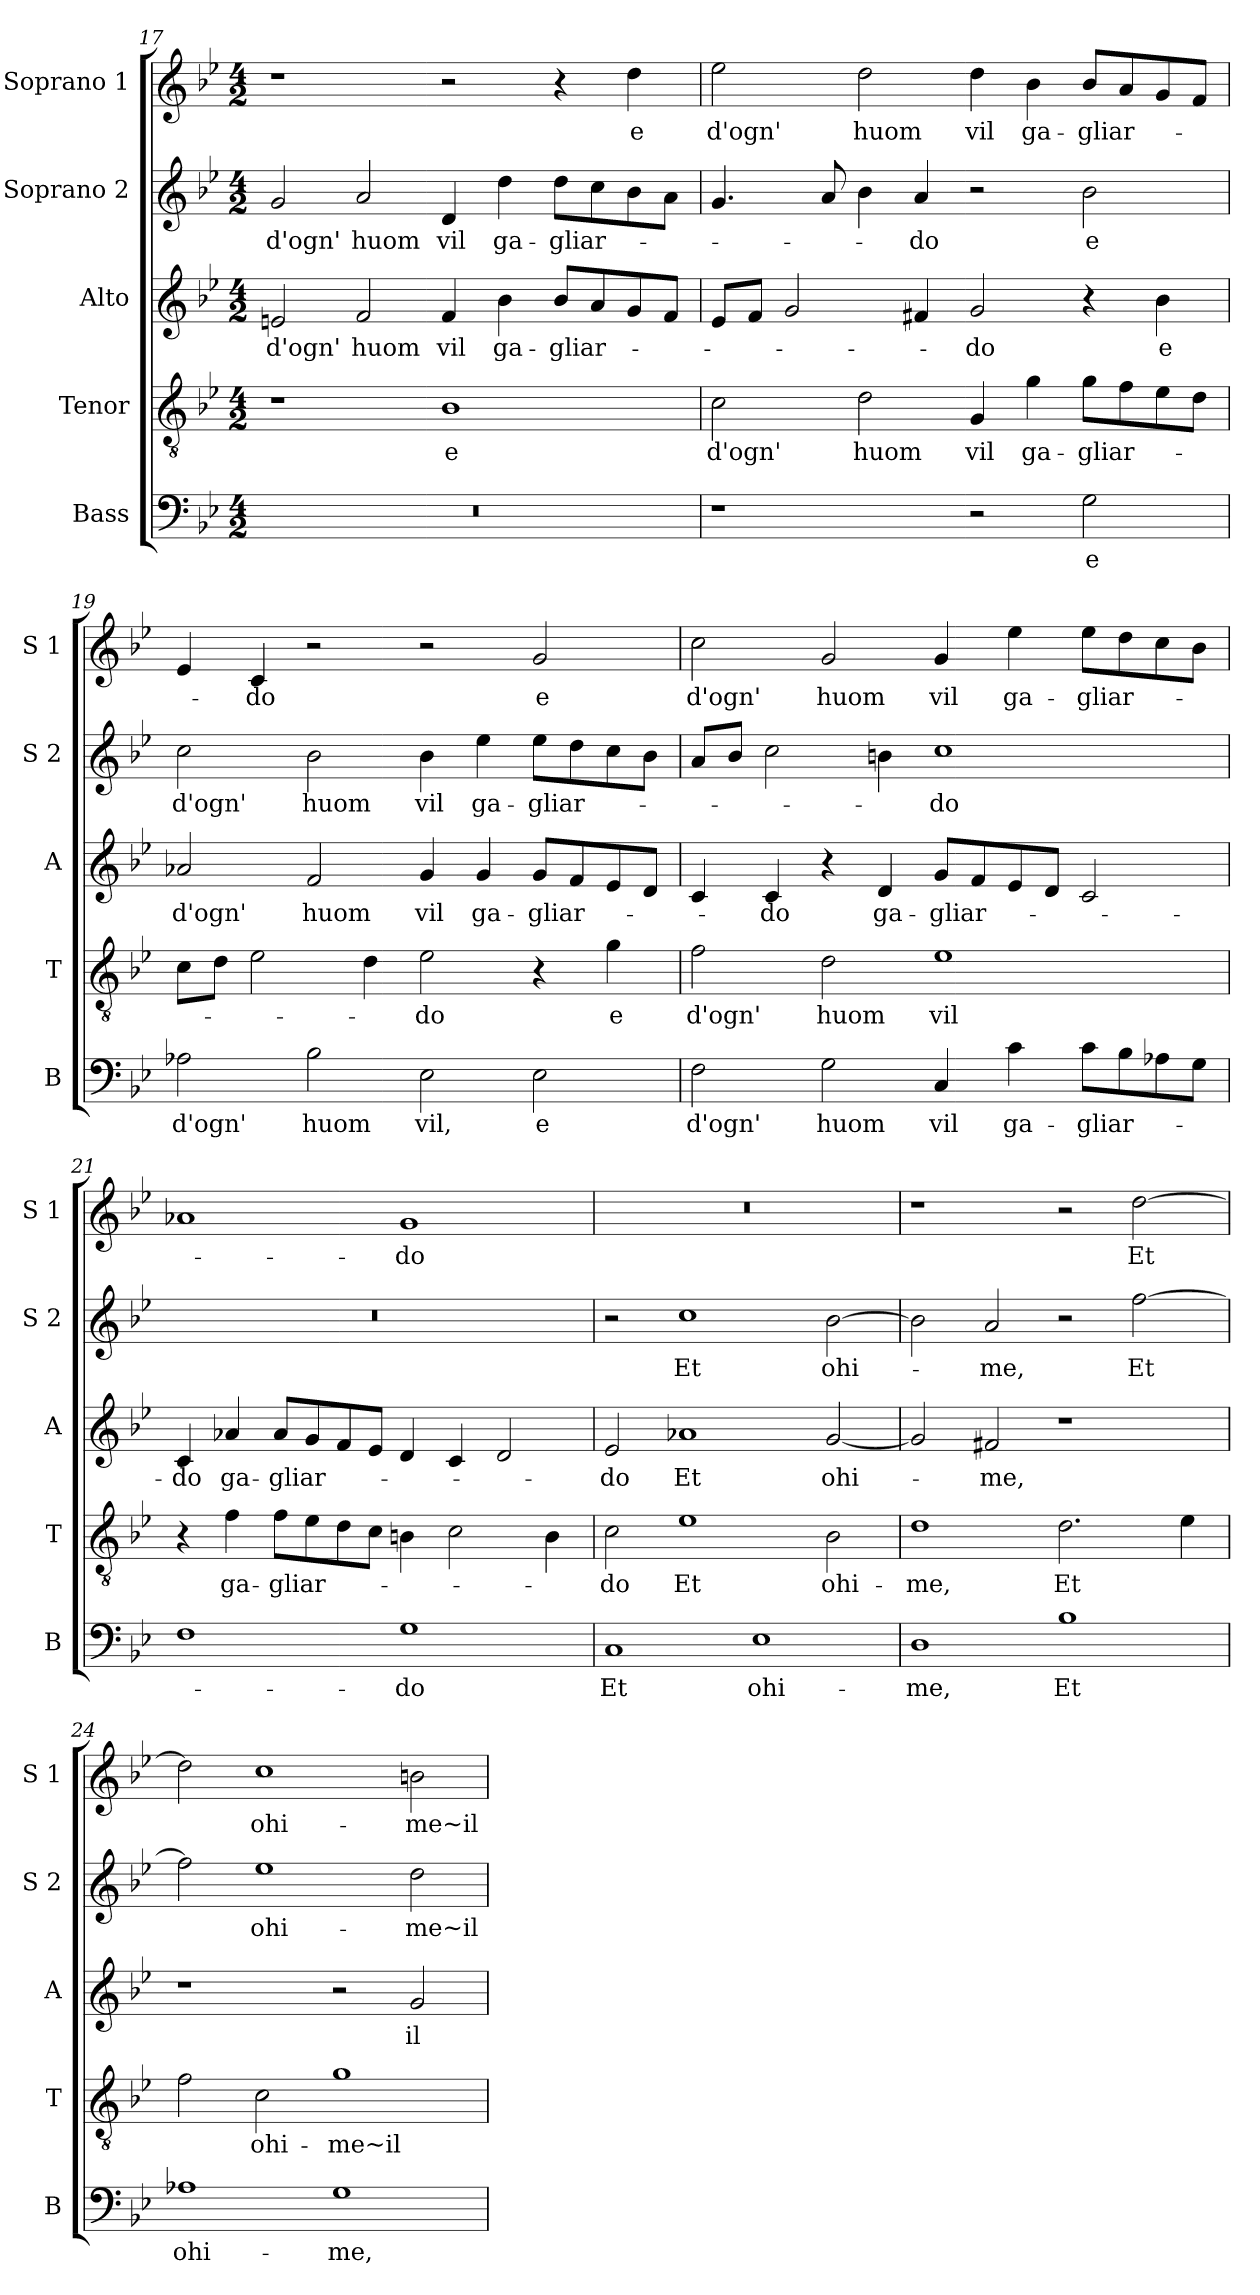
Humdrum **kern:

**kern	**text	**kern	**text	**kern	**text	**kern	**text	**kern	**text
*part5	*part5	*part4	*part4	*part3	*part3	*part2	*part2	*part1	*part1
*staff5	*staff5	*staff4	*staff4	*staff3	*staff3	*staff2	*staff2	*staff1	*staff1
*I"Bass	*	*I"Tenor	*	*I"Alto	*	*I"Soprano 2	*	*I"Soprano 1	*
*I'B	*	*I'T	*	*I'A	*	*I'S 2	*	*I'S 1	*
*clefF4	*	*clefGv2	*	*clefG2	*	*clefG2	*	*clefG2	*
*k[b-e-]	*	*k[b-e-]	*	*k[b-e-]	*	*k[b-e-]	*	*k[b-e-]	*
*B-:	*	*B-:	*	*B-:	*	*B-:	*	*B-:	*
*M4/2	*	*M4/2	*	*M4/2	*	*M4/2	*	*M4/2	*
=17	=17	=17	=17	=17	=17	=17	=17	=17	=17
!	!	!	!	!	!LO:LY:b	!	!LO:LY:b	!	!
0r	.	1r	.	2en/	d'ogn'	2g/	d'ogn'	1r	.
!	!	!	!	!	!LO:LY:b	!	!LO:LY:b	!	!
.	.	.	.	2f/	huom	2a/	huom	.	.
!	!	!	!LO:LY:b	!	!LO:LY:b	!	!LO:LY:b	!	!
.	.	1B-	e	4f/	vil	4d/	vil	2r	.
!	!	!	!	!	!LO:LY:b	!	!LO:LY:b	!	!
.	.	.	.	4b-\	ga-	4dd\	ga-	.	.
!	!	!	!	!	!LO:LY:b	!	!LO:LY:b	!	!
.	.	.	.	8b-/L	-gliar-	8dd\L	-gliar-	4r	.
.	.	.	.	8a/	.	8cc\	.	.	.
!	!	!	!	!	!	!	!	!	!LO:LY:b
.	.	.	.	8g/	.	8b-\	.	4dd\	e
.	.	.	.	8f/J	.	8a\J	.	.	.
!!LO:LB:g=z
=18	=18	=18	=18	=18	=18	=18	=18	=18	=18
!	!	!	!LO:LY:b	!	!	!	!	!	!LO:LY:b
1r	.	2c\	d'ogn'	8e-/L	.	4.g/	.	2ee-\	d'ogn'
.	.	.	.	8f/J	.	.	.	.	.
.	.	.	.	2g/	.	.	.	.	.
.	.	.	.	.	.	8a/	.	.	.
!	!	!	!LO:LY:b	!	!	!	!	!	!LO:LY:b
.	.	2d\	huom	.	.	4b-\	.	2dd\	huom
!	!	!	!	!	!	!	!LO:LY:b	!	!
.	.	.	.	4f#X/	.	4a/	-do	.	.
!	!	!	!LO:LY:b	!	!LO:LY:b	!	!	!	!LO:LY:b
2r	.	4G/	vil	2g/	-do	2r	.	4dd\	vil
!	!	!	!LO:LY:b	!	!	!	!	!	!LO:LY:b
.	.	4g\	ga-	.	.	.	.	4b-\	ga-
!	!LO:LY:b	!	!LO:LY:b	!	!	!	!LO:LY:b	!	!LO:LY:b
2G\	e	8g\L	-gliar-	4r	.	2b-\	e	8b-/L	-gliar-
.	.	8f\	.	.	.	.	.	8a/	.
!	!	!	!	!	!LO:LY:b	!	!	!	!
.	.	8e-\	.	4b-\	e	.	.	8g/	.
.	.	8d\J	.	.	.	.	.	8f/J	.
=19	=19	=19	=19	=19	=19	=19	=19	=19	=19
!	!LO:LY:b	!	!	!	!LO:LY:b	!	!LO:LY:b	!	!
2A-X\	d'ogn'	8c\L	.	2a-X/	d'ogn'	2cc\	d'ogn'	4e-/	.
.	.	8d\J	.	.	.	.	.	.	.
!	!	!	!	!	!	!	!	!	!LO:LY:b
.	.	2e-\	.	.	.	.	.	4c/	-do
!	!LO:LY:b	!	!	!	!LO:LY:b	!	!LO:LY:b	!	!
2B-\	huom	.	.	2f/	huom	2b-\	huom	2r	.
.	.	4d\	.	.	.	.	.	.	.
!	!LO:LY:b	!	!LO:LY:b	!	!LO:LY:b	!	!LO:LY:b	!	!
2E-\	vil,	2e-\	-do	4g/	vil	4b-\	vil	2r	.
!	!	!	!	!	!LO:LY:b	!	!LO:LY:b	!	!
.	.	.	.	4g/	ga-	4ee-\	ga-	.	.
!	!LO:LY:b	!	!	!	!LO:LY:b	!	!LO:LY:b	!	!LO:LY:b
2E-\	e	4r	.	8g/L	-gliar-	8ee-\L	-gliar-	2g/	e
.	.	.	.	8f/	.	8dd\	.	.	.
!	!	!	!LO:LY:b	!	!	!	!	!	!
.	.	4g\	e	8e-/	.	8cc\	.	.	.
.	.	.	.	8d/J	.	8b-\J	.	.	.
=20	=20	=20	=20	=20	=20	=20	=20	=20	=20
!	!LO:LY:b	!	!LO:LY:b	!	!	!	!	!	!LO:LY:b
2F\	d'ogn'	2f\	d'ogn'	4c/	.	8a/L	.	2cc\	d'ogn'
.	.	.	.	.	.	8b-/J	.	.	.
!	!	!	!	!	!LO:LY:b	!	!	!	!
.	.	.	.	4c/	-do	2cc\	.	.	.
!	!LO:LY:b	!	!LO:LY:b	!	!	!	!	!	!LO:LY:b
2G\	huom	2d\	huom	4r	.	.	.	2g/	huom
!	!	!	!	!	!LO:LY:b	!	!	!	!
.	.	.	.	4d/	ga-	4bn\	.	.	.
!	!LO:LY:b	!	!LO:LY:b	!	!LO:LY:b	!	!LO:LY:b	!	!LO:LY:b
4C/	vil	1e-	vil	8g/L	-gliar-	1cc	-do	4g/	vil
.	.	.	.	8f/	.	.	.	.	.
!	!LO:LY:b	!	!	!	!	!	!	!	!LO:LY:b
4c\	ga-	.	.	8e-/	.	.	.	4ee-\	ga-
.	.	.	.	8d/J	.	.	.	.	.
!	!LO:LY:b	!	!	!	!	!	!	!	!LO:LY:b
8c\L	-gliar-	.	.	2c/	.	.	.	8ee-\L	-gliar-
8B-\	.	.	.	.	.	.	.	8dd\	.
8A-X\	.	.	.	.	.	.	.	8cc\	.
8G\J	.	.	.	.	.	.	.	8b-\J	.
!!LO:PB:g=z
=21	=21	=21	=21	=21	=21	=21	=21	=21	=21
!	!	!	!	!	!LO:LY:b	!	!	!	!
1F	.	4r	.	4c/	-do	0r	.	1a-X	.
!	!	!	!LO:LY:b	!	!LO:LY:b	!	!	!	!
.	.	4f\	ga-	4a-X/	ga-	.	.	.	.
!	!	!	!LO:LY:b	!	!LO:LY:b	!	!	!	!
.	.	8f\L	-gliar-	8a-/L	-gliar-	.	.	.	.
.	.	8e-\	.	8g/	.	.	.	.	.
.	.	8d\	.	8f/	.	.	.	.	.
.	.	8c\J	.	8e-/J	.	.	.	.	.
!	!LO:LY:b	!	!	!	!	!	!	!	!LO:LY:b
1G	-do	4Bn\	.	4d/	.	.	.	1g	-do
.	.	2c\	.	4c/	.	.	.	.	.
.	.	.	.	2d/	.	.	.	.	.
.	.	4B\	.	.	.	.	.	.	.
=22	=22	=22	=22	=22	=22	=22	=22	=22	=22
!	!LO:LY:b	!	!LO:LY:b	!	!LO:LY:b	!	!	!	!
1C	Et	2c\	-do	2e-/	-do	2r	.	0r	.
!	!	!	!LO:LY:b	!	!LO:LY:b	!	!LO:LY:b	!	!
.	.	1e-	Et	1a-X	Et	1cc	Et	.	.
!	!LO:LY:b	!	!	!	!	!	!	!	!
1E-	ohi-	.	.	.	.	.	.	.	.
!	!	!	!LO:LY:b	!	!LO:LY:b	!	!LO:LY:b	!	!
.	.	2B-\	ohi-	[2g/	ohi-	[2b-\	ohi-	.	.
=23	=23	=23	=23	=23	=23	=23	=23	=23	=23
!	!LO:LY:b	!	!LO:LY:b	!	!	!	!	!	!
1D	-me,	1d	-me,	2g/]	.	2b-\]	.	1r	.
!	!	!	!	!	!LO:LY:b	!	!LO:LY:b	!	!
.	.	.	.	2f#X/	-me,	2a/	-me,	.	.
!	!LO:LY:b	!	!LO:LY:b	!	!	!	!	!	!
1B-	Et	2.d\	Et	1r	.	2r	.	2r	.
!	!	!	!	!	!	!	!LO:LY:b	!	!LO:LY:b
.	.	.	.	.	.	[2ff\	Et	[2dd\	Et
.	.	4e-\	.	.	.	.	.	.	.
=24	=24	=24	=24	=24	=24	=24	=24	=24	=24
!	!LO:LY:b	!	!	!	!	!	!	!	!
1A-X	ohi-	2f\	.	1r	.	2ff\]	.	2dd\]	.
!	!	!	!LO:LY:b	!	!	!	!LO:LY:b	!	!LO:LY:b
.	.	2c\	ohi-	.	.	1ee-	ohi-	1cc	ohi-
!	!LO:LY:b	!	!LO:LY:b	!	!	!	!	!	!
1G	-me,	1g	-me~il	2r	.	.	.	.	.
!	!	!	!	!	!LO:LY:b	!	!LO:LY:b	!	!LO:LY:b
.	.	.	.	2g/	il	2dd\	-me~il	2bn\	-me~il
=	=	=	=	=	=	=	=	=	=
*-	*-	*-	*-	*-	*-	*-	*-	*-	*-
